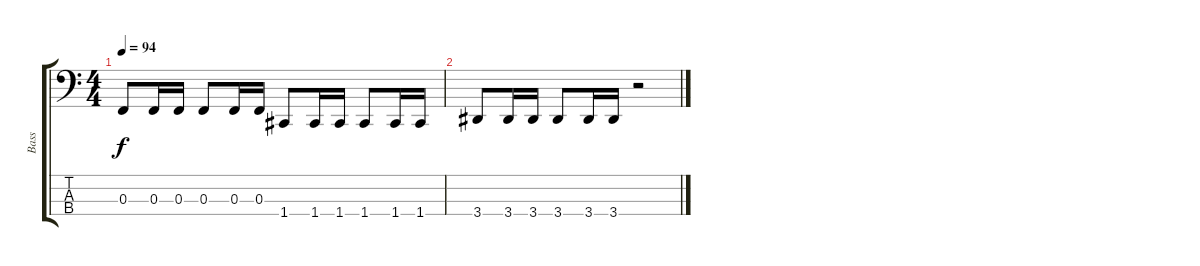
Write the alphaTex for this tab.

\track ("Bass" "Bass") {instrument electricbassfinger}
\staff {score tabs}
\tuning (Eb2 Bb1 F1 C1) {hide}
\ts (4 4)
\tempo 94
\clef f4
\ks c
0.3.8{dy f} 0.3.16 0.3.16 0.3.8 0.3.16 0.3.16 1.4.8 1.4.16 1.4.16 1.4.8 1.4.16 1.4.16 |
3.4.8 3.4.16 3.4.16 3.4.8 3.4.16 3.4.16 r.2
